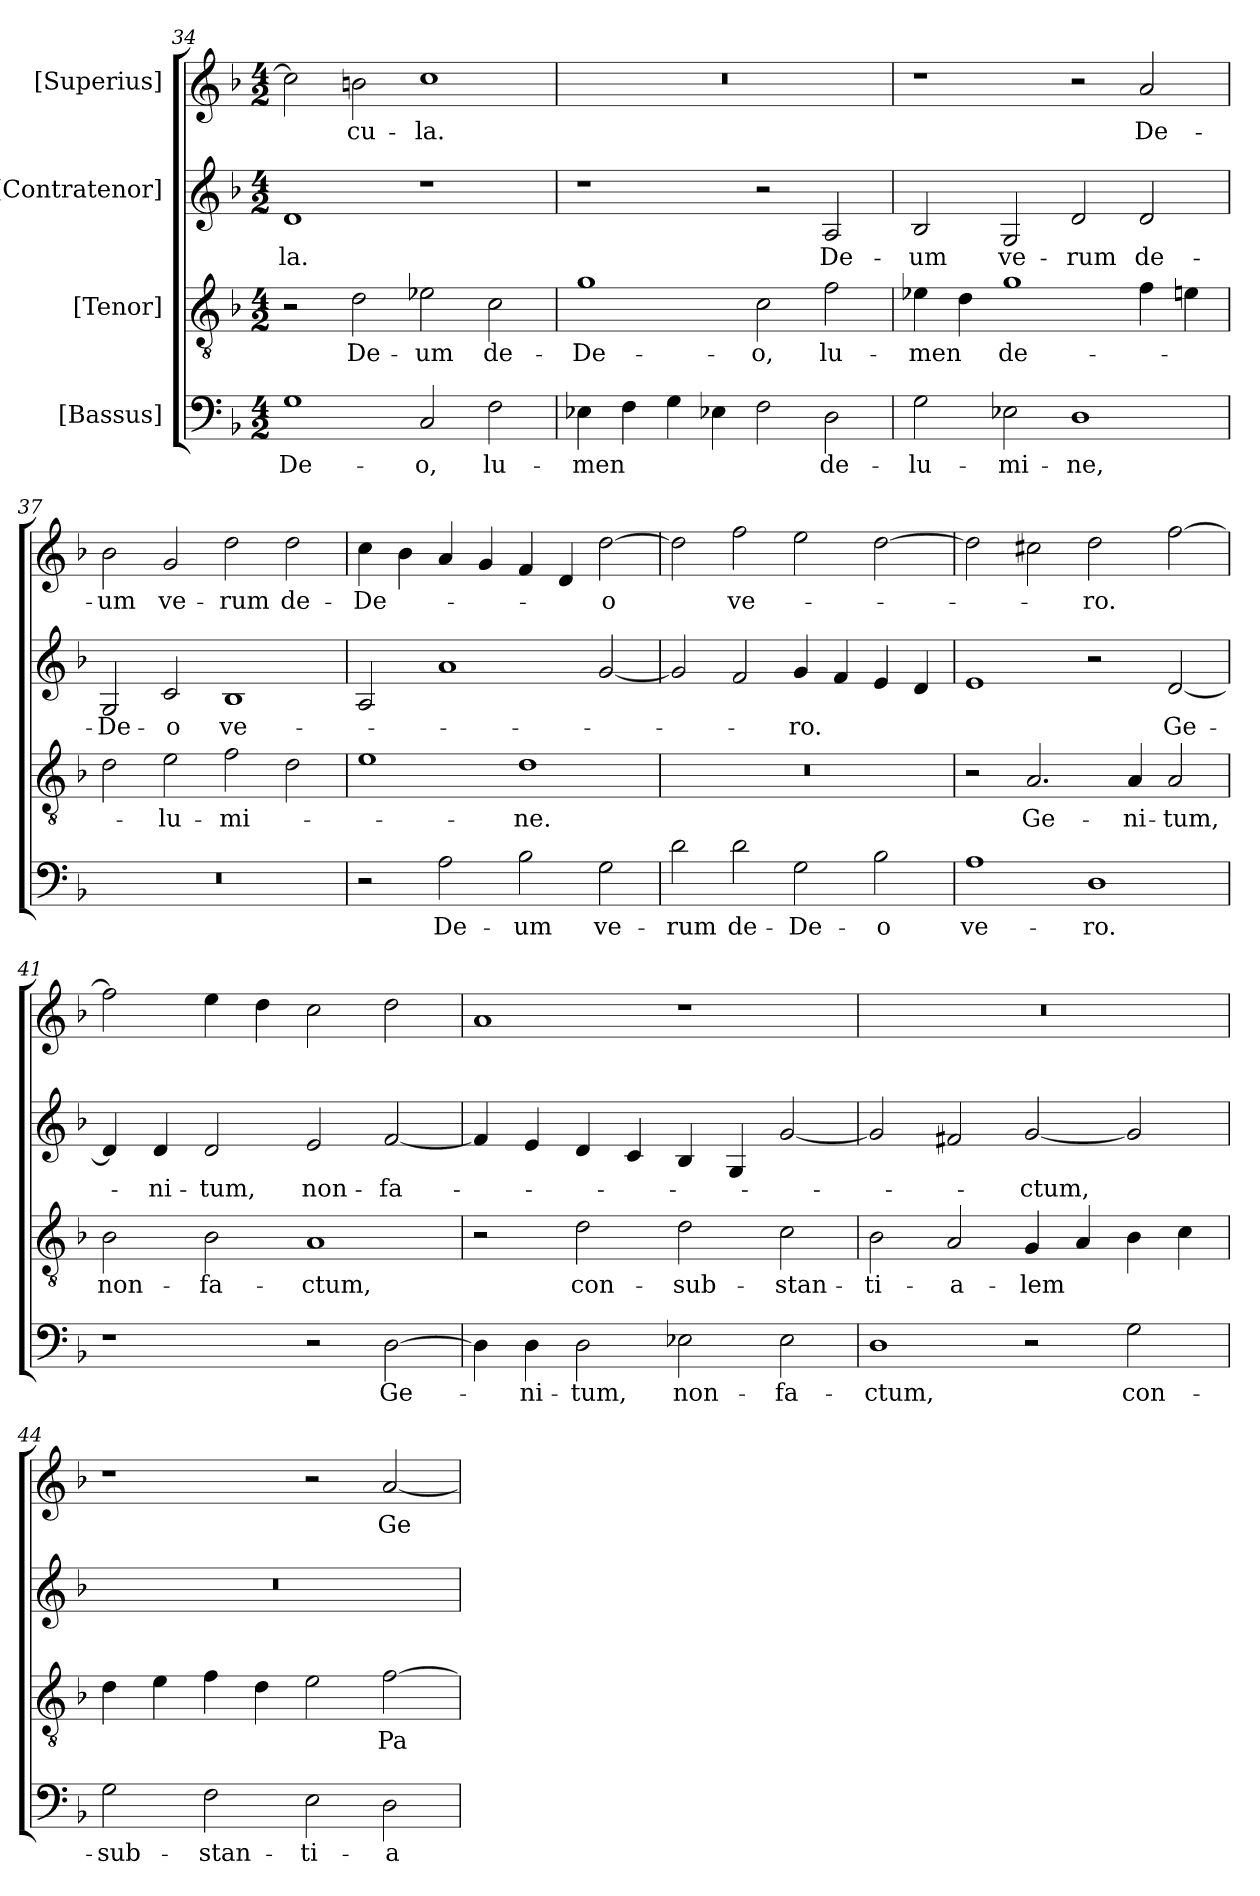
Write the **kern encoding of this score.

**kern	**text	**kern	**text	**kern	**text	**kern	**text
*part4	*part4	*part3	*part3	*part2	*part2	*part1	*part1
*staff4	*staff4	*staff3	*staff3	*staff2	*staff2	*staff1	*staff1
*I"[Bassus]	*	*I"[Tenor]	*	*I"[Contratenor]	*	*I"[Superius]	*
*clefF4	*	*clefGv2	*	*clefG2	*	*clefG2	*
*k[b-]	*	*k[b-]	*	*k[b-]	*	*k[b-]	*
*M4/2	*	*M4/2	*	*M4/2	*	*M4/2	*
=34	=34	=34	=34	=34	=34	=34	=34
1G\	De-	2r	.	1d/	-la.	2cc\]	.
.	.	2d\	De-	.	.	2bn\	-cu-
2C/	-o,	2e-X\	-um	1r	.	1cc\	-la.
2F\	lu-	2c\	de-	.	.	.	.
=35	=35	=35	=35	=35	=35	=35	=35
4E-X\	-men	1g\	De-	1r	.	0r	.
4F\	.	.	.	.	.	.	.
4G\	.	.	.	.	.	.	.
4E-X\	.	.	.	.	.	.	.
2F\	.	2c\	-o,	2r	.	.	.
2D\	de-	2f\	lu-	2A/	De-	.	.
=36	=36	=36	=36	=36	=36	=36	=36
2G\	lu-	4e-X\	-men	2B-/	-um	1r	.
.	.	4d\	.	.	.	.	.
2E-X\	-mi-	1g\	de-	2G/	ve-	.	.
1D\	-ne,	.	.	2d/	-rum	2r	.
.	.	4f\	.	2d/	de-	2a/	De-
.	.	4en\	.	.	.	.	.
=37	=37	=37	=37	=37	=37	=37	=37
0r	.	2d\	.	2G/	De-	2b-\	-um
.	.	2e\	lu-	2c/	-o	2g/	ve-
.	.	2f\	-mi-	1B-/	ve-	2dd\	-rum
.	.	2d\	.	.	.	2dd\	de-
=38	=38	=38	=38	=38	=38	=38	=38
2r	.	1e\	.	2A/	.	4cc\	De-
.	.	.	.	.	.	4b-\	.
2A\	De-	.	.	1a/	.	4a/	.
.	.	.	.	.	.	4g/	.
2B-\	-um	1d\	-ne.	.	.	4f/	.
.	.	.	.	.	.	4d/	.
2G\	ve-	.	.	[2g/	.	[2dd\	-o
=39	=39	=39	=39	=39	=39	=39	=39
2d\	-rum	0r	.	2g/]	.	2dd\]	.
2d\	de-	.	.	2f/	.	2ff\	ve-
2G\	De-	.	.	4g/	-ro.	2ee\	.
.	.	.	.	4f/	.	.	.
2B-\	-o	.	.	4e/	.	[2dd\	.
.	.	.	.	4d/	.	.	.
=40	=40	=40	=40	=40	=40	=40	=40
1A\	ve-	2r	.	1e/	.	2dd\]	.
.	.	2.A/	Ge-	.	.	2cc#X\	.
1D\	-ro.	.	.	2r	.	2dd\	-ro.
.	.	4A/	-ni-	.	.	.	.
.	.	2A/	-tum,	[2d/	Ge-	[2ff\	.
=41	=41	=41	=41	=41	=41	=41	=41
1r	.	2B-\	non-	4d/]	.	2ff\]	.
.	.	.	.	4d/	-ni-	.	.
.	.	2B-\	fa-	2d/	-tum,	4ee\	.
.	.	.	.	.	.	4dd\	.
2r	.	1A/	-ctum,	2e/	non-	2cc\	.
[2D\	Ge-	.	.	[2f/	fa-	2dd\	.
=42	=42	=42	=42	=42	=42	=42	=42
4D\]	.	2r	.	4f/]	.	1a/	.
4D\	-ni-	.	.	4e/	.	.	.
2D\	-tum,	2d\	con-	4d/	.	.	.
.	.	.	.	4c/	.	.	.
2E-X\	non-	2d\	-sub-	4B-/	.	1r	.
.	.	.	.	4G/	.	.	.
2E-\	fa-	2c\	-stan-	[2g/	.	.	.
=43	=43	=43	=43	=43	=43	=43	=43
1D\	-ctum,	2B-\	-ti-	2g/]	.	0r	.
.	.	2A/	-a-	2f#X/	.	.	.
2r	.	4G/	-lem	[2g/	-ctum,	.	.
.	.	4A/	.	.	.	.	.
2G\	con-	4B-\	.	2g/]	.	.	.
.	.	4c\	.	.	.	.	.
=44	=44	=44	=44	=44	=44	=44	=44
2G\	-sub-	4d\	.	0r	.	1r	.
.	.	4e\	.	.	.	.	.
2F\	-stan-	4f\	.	.	.	.	.
.	.	4d\	.	.	.	.	.
2E\	-ti-	2e\	.	.	.	2r	.
2D\	-a-	[2f\	Pa-	.	.	[2a/	Ge-
=	=	=	=	=	=	=	=
*-	*-	*-	*-	*-	*-	*-	*-
